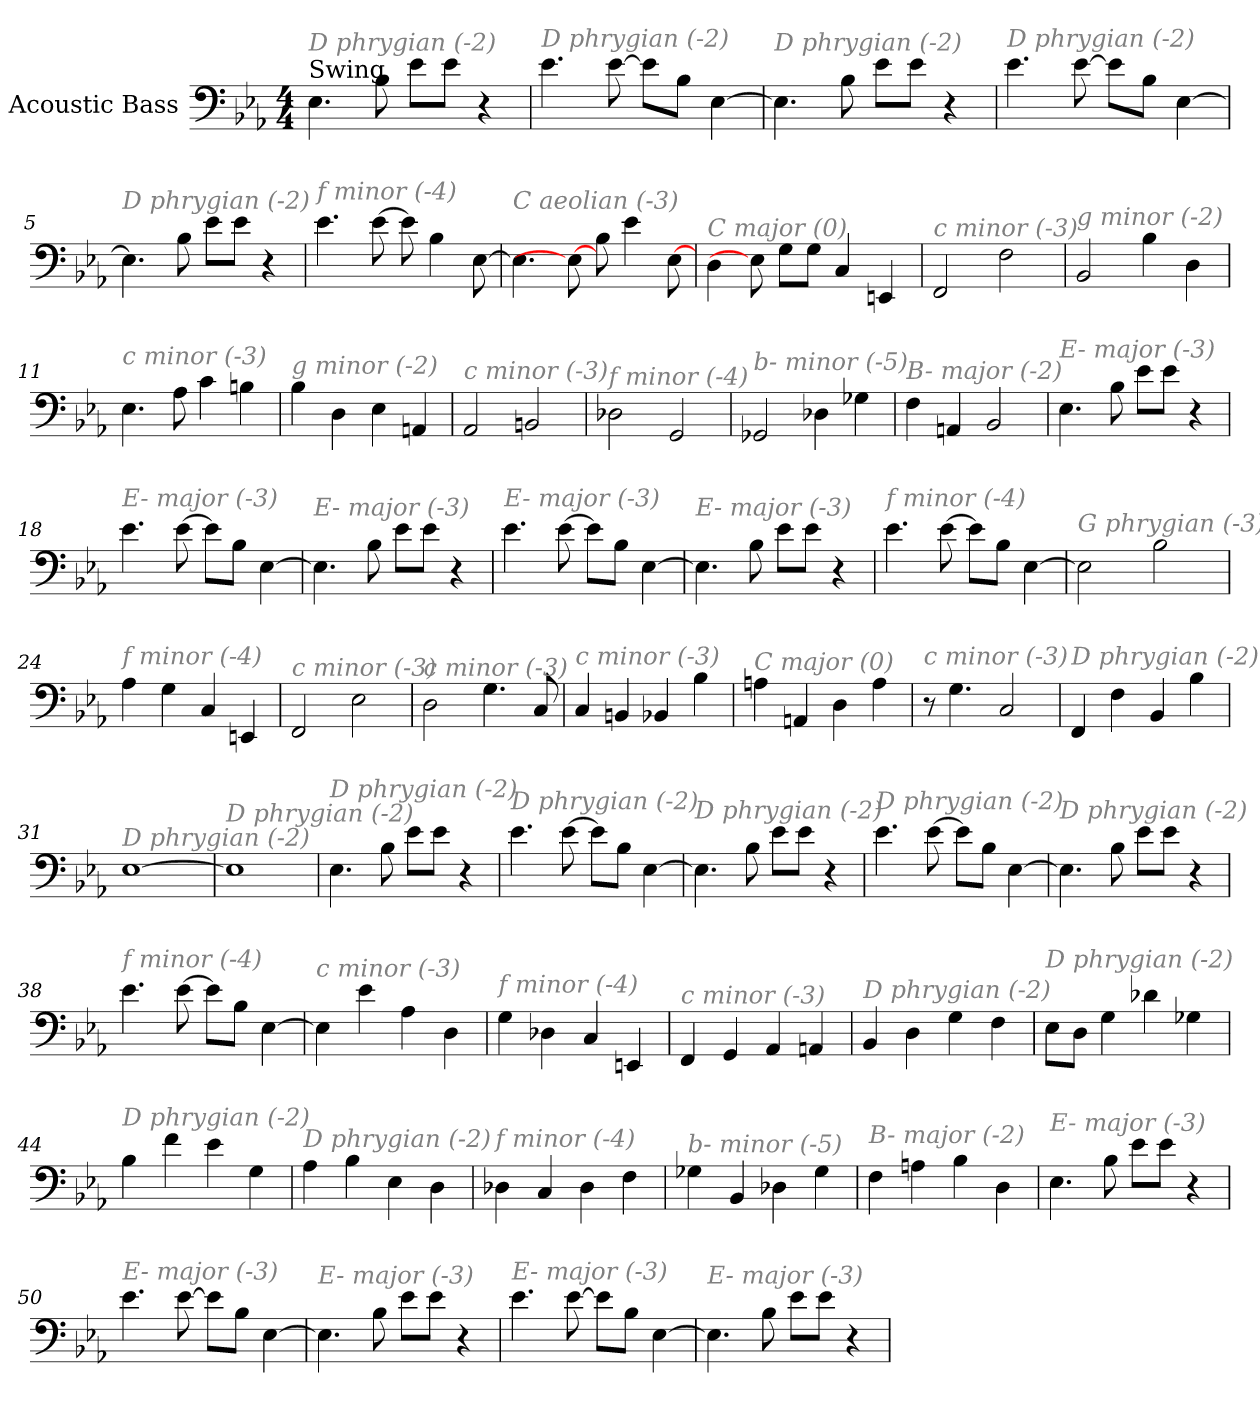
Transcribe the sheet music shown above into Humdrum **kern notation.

**kern
*part1
*staff1
*I"Acoustic Bass
*clefF4
*ITrd7c12
*k[b-e-a-]
*E-:
*M4/4
*MM120
=1
!LO:TX:a:t=Swing
!LO:TX:i:color=#808080:t=D phrygian (-2)
4.EE-
8BB-
8E-L
8E-J
4r
=2
!LO:TX:i:color=#808080:t=D phrygian (-2)
4.E-
[8E-
8E-L]
8BB-J
[4EE-
=3
!LO:TX:i:color=#808080:t=D phrygian (-2)
4.EE-]
8BB-
8E-L
8E-J
4r
=4
!LO:TX:i:color=#808080:t=D phrygian (-2)
4.E-
[8E-
8E-L]
8BB-J
[4EE-
=5
!LO:TX:i:color=#808080:t=D phrygian (-2)
4.EE-]
8BB-
8E-L
8E-J
4r
=6
!LO:TX:i:color=#808080:t=f minor (-4)
4.E-
[8E-
8E-]
4BB-
[8EE-
=7
!LO:TX:i:color=#808080:t=C aeolian (-3)
4.EE-]
8EE-_
8BB-
4E-
[8EE-
=8
!LO:TX:i:color=#808080:t=C major (0)
4DD
8EE-]
8GGL
8GGJ
4CC
4EEEn
=9
!LO:TX:i:color=#808080:t=c minor (-3)
2FFF
2FF
=10
!LO:TX:i:color=#808080:t=g minor (-2)
2BBB-
4BB-
4DD
=11
!LO:TX:i:color=#808080:t=c minor (-3)
4.EE-
8AA-
4C
4BBn
=12
!LO:TX:i:color=#808080:t=g minor (-2)
4BB-
4DD
4EE-
4AAAn
=13
!LO:TX:i:color=#808080:t=c minor (-3)
2AAA-
2BBBn
=14
!LO:TX:i:color=#808080:t=f minor (-4)
2DD-X
2GGG
=15
!LO:TX:i:color=#808080:t=b- minor (-5)
2GGG-X
4DD-X
4GG-X
=16
!LO:TX:i:color=#808080:t=B- major (-2)
4FF
4AAAn
2BBB-
=17
!LO:TX:i:color=#808080:t=E- major (-3)
4.EE-
8BB-
8E-L
8E-J
4r
=18
!LO:TX:i:color=#808080:t=E- major (-3)
4.E-
[8E-
8E-L]
8BB-J
[4EE-
=19
!LO:TX:i:color=#808080:t=E- major (-3)
4.EE-]
8BB-
8E-L
8E-J
4r
=20
!LO:TX:i:color=#808080:t=E- major (-3)
4.E-
[8E-
8E-L]
8BB-J
[4EE-
=21
!LO:TX:i:color=#808080:t=E- major (-3)
4.EE-]
8BB-
8E-L
8E-J
4r
=22
!LO:TX:i:color=#808080:t=f minor (-4)
4.E-
[8E-
8E-L]
8BB-J
[4EE-
=23
!LO:TX:i:color=#808080:t=G phrygian (-3)
2EE-]
2BB-
=24
!LO:TX:i:color=#808080:t=f minor (-4)
4AA-
4GG
4CC
4EEEn
=25
!LO:TX:i:color=#808080:t=c minor (-3)
2FFF
2EE-
=26
!LO:TX:i:color=#808080:t=c minor (-3)
2DD
4.GG
8CC
=27
!LO:TX:i:color=#808080:t=c minor (-3)
4CC
4BBBn
4BBB-X
4BB-
=28
!LO:TX:i:color=#808080:t=C major (0)
4AAn
4AAAn
4DD
4AA
=29
!LO:TX:i:color=#808080:t=c minor (-3)
8r
4.GG
2CC
=30
!LO:TX:i:color=#808080:t=D phrygian (-2)
4FFF
4FF
4BBB-
4BB-
=31
!LO:TX:i:color=#808080:t=D phrygian (-2)
[1EE-
=32
!LO:TX:i:color=#808080:t=D phrygian (-2)
1EE-]
=33
!LO:TX:i:color=#808080:t=D phrygian (-2)
4.EE-
8BB-
8E-L
8E-J
4r
=34
!LO:TX:i:color=#808080:t=D phrygian (-2)
4.E-
[8E-
8E-L]
8BB-J
[4EE-
=35
!LO:TX:i:color=#808080:t=D phrygian (-2)
4.EE-]
8BB-
8E-L
8E-J
4r
=36
!LO:TX:i:color=#808080:t=D phrygian (-2)
4.E-
[8E-
8E-L]
8BB-J
[4EE-
=37
!LO:TX:i:color=#808080:t=D phrygian (-2)
4.EE-]
8BB-
8E-L
8E-J
4r
=38
!LO:TX:i:color=#808080:t=f minor (-4)
4.E-
[8E-
8E-L]
8BB-J
[4EE-
=39
!LO:TX:i:color=#808080:t=c minor (-3)
4EE-]
4E-
4AA-
4DD
=40
!LO:TX:i:color=#808080:t=f minor (-4)
4GG
4DD-X
4CC
4EEEn
=41
!LO:TX:i:color=#808080:t=c minor (-3)
4FFF
4GGG
4AAA-
4AAAn
=42
!LO:TX:i:color=#808080:t=D phrygian (-2)
4BBB-
4DD
4GG
4FF
=43
!LO:TX:i:color=#808080:t=D phrygian (-2)
8EE-L
8DDJ
4GG
4D-X
4GG-X
=44
!LO:TX:i:color=#808080:t=D phrygian (-2)
4BB-
4F
4E-
4GG
=45
!LO:TX:i:color=#808080:t=D phrygian (-2)
4AA-
4BB-
4EE-
4DD
=46
!LO:TX:i:color=#808080:t=f minor (-4)
4DD-X
4CC
4DD-
4FF
=47
!LO:TX:i:color=#808080:t=b- minor (-5)
4GG-X
4BBB-
4DD-X
4GG-
=48
!LO:TX:i:color=#808080:t=B- major (-2)
4FF
4AAn
4BB-
4DD
=49
!LO:TX:i:color=#808080:t=E- major (-3)
4.EE-
8BB-
8E-L
8E-J
4r
=50
!LO:TX:i:color=#808080:t=E- major (-3)
4.E-
[8E-
8E-L]
8BB-J
[4EE-
=51
!LO:TX:i:color=#808080:t=E- major (-3)
4.EE-]
8BB-
8E-L
8E-J
4r
=52
!LO:TX:i:color=#808080:t=E- major (-3)
4.E-
[8E-
8E-L]
8BB-J
[4EE-
=53
!LO:TX:i:color=#808080:t=E- major (-3)
4.EE-]
8BB-
8E-L
8E-J
4r
=
*-
